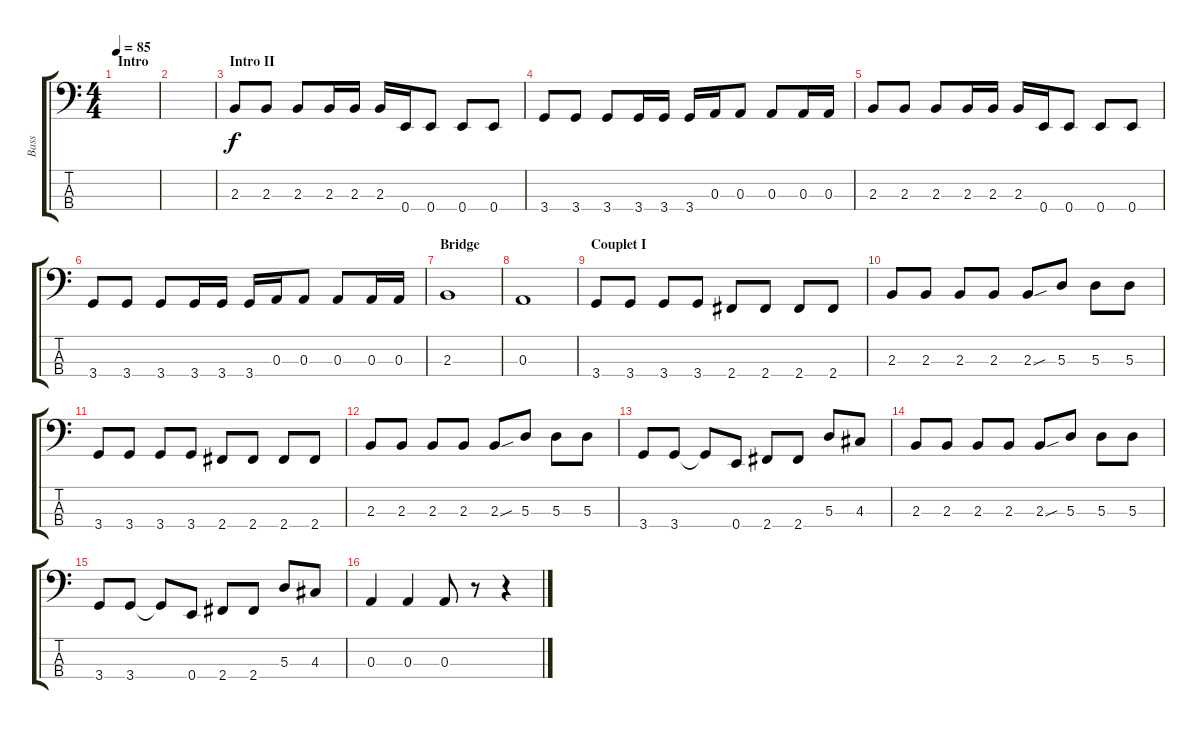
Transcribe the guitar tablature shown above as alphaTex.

\track ("Bass" "Bass") {instrument electricbassfinger}
\staff {score tabs}
\tuning (G2 D2 A1 E1) {hide}
\ts (4 4)
\section ("" "Intro")
\tempo 85
\clef f4
\ks c
|
|
\section ("" "Intro II")
2.3.8 2.3.8 2.3.8 2.3.16 2.3.16 2.3.16 0.4.16 0.4.8 0.4.8 0.4.8 |
3.4.8 3.4.8 3.4.8 3.4.16 3.4.16 3.4.16 0.3.16 0.3.8 0.3.8 0.3.16 0.3.16 |
2.3.8 2.3.8 2.3.8 2.3.16 2.3.16 2.3.16 0.4.16 0.4.8 0.4.8 0.4.8 |
3.4.8 3.4.8 3.4.8 3.4.16 3.4.16 3.4.16 0.3.16 0.3.8 0.3.8 0.3.16 0.3.16 |
\section ("" "Bridge")
2.3.1 |
0.3.1 |
\section ("" "Couplet I")
3.4.8 3.4.8 3.4.8 3.4.8 2.4.8 2.4.8 2.4.8 2.4.8 |
2.3.8 2.3.8 2.3.8 2.3.8 2.3{sou}.8 5.3.8 5.3.8 5.3.8 |
3.4.8 3.4.8 3.4.8 3.4.8 2.4.8 2.4.8 2.4.8 2.4.8 |
2.3.8 2.3.8 2.3.8 2.3.8 2.3{sou}.8 5.3.8 5.3.8 5.3.8 |
3.4.8 3.4.8 3.4{t}.8 0.4.8 2.4.8 2.4.8 5.3.8 4.3.8 |
2.3.8 2.3.8 2.3.8 2.3.8 2.3{sou}.8 5.3.8 5.3.8 5.3.8 |
3.4.8 3.4.8 3.4{t}.8 0.4.8 2.4.8 2.4.8 5.3.8 4.3.8 |
0.3.4 0.3.4 0.3.8 r.8 r.4
